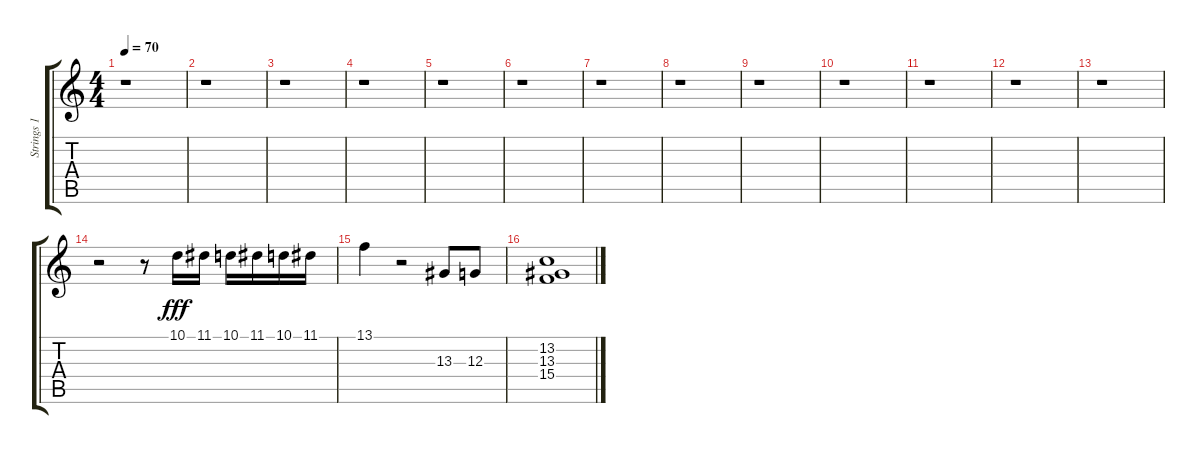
\track ("Strings 1" "Strings 1") {instrument stringensemble1}
\staff {score tabs}
\tuning (E4 B3 G3 D3 A2 E2) {hide}
\ts (4 4)
\tempo 70
\clef g2
\ks c
r.1{dy fff} |
r.1 |
r.1 |
r.1 |
r.1 |
r.1 |
r.1 |
r.1 |
r.1 |
r.1 |
r.1 |
r.1 |
r.1 |
r.2 r.8 10.1.16 11.1.16 10.1.16 11.1.16 10.1.16 11.1.16 |
13.1.4 r.2 13.3.8 12.3.8 |
(13.2 13.3 15.4).1
